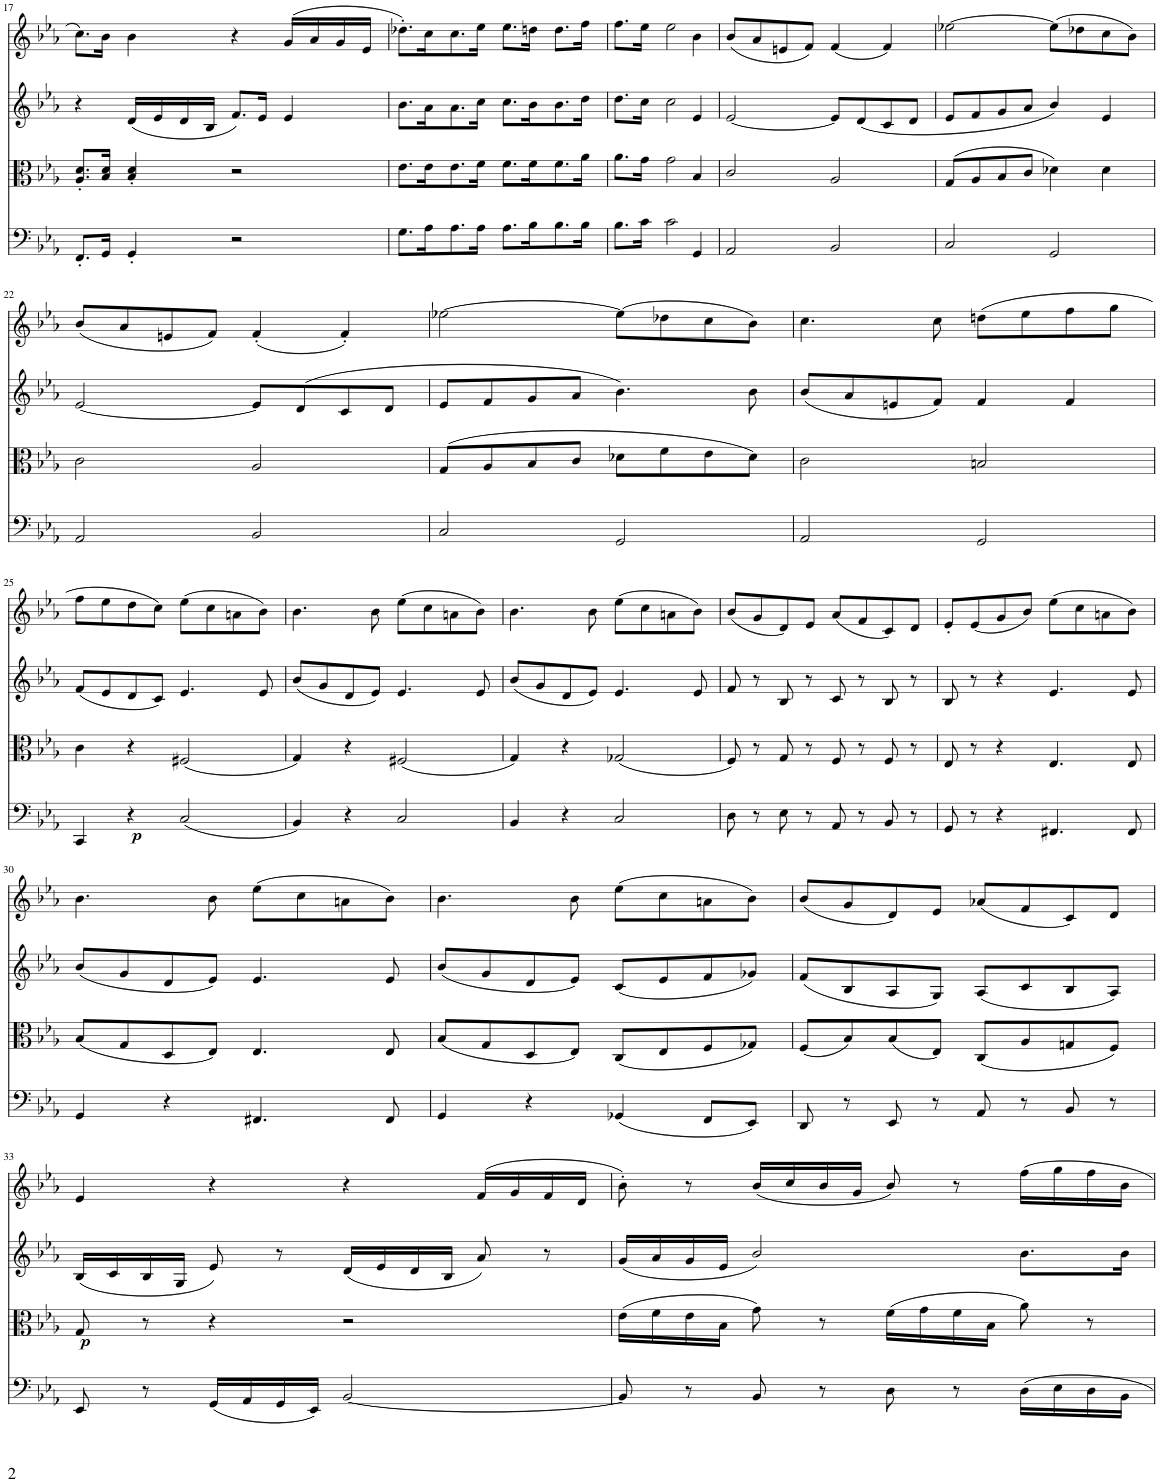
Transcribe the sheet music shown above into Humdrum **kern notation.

**kern	**dynam	**kern	**dynam	**kern	**kern
*part4	*part4	*part3	*part3	*part2	*part1
*staff4	*staff4	*staff3	*staff3	*staff2	*staff1
*I"Piano	*	*I"Piano	*	*I"Piano	*I"Piano
*I'Pno	*	*I'Pno	*	*I'Pno	*I'Pno
!!LO:PB:g=z
*clefF4	*	*clefC3	*	*clefG2	*clefG2
*k[b-e-a-]	*	*k[b-e-a-]	*	*k[b-e-a-]	*k[b-e-a-]
*M4/4	*	*M4/4	*	*M4/4	*M4/4
*met(c)	*	*met(c)	*	*met(c)	*met(c)
=17	=17	=17	=17	=17	=17
8.FF'/L	.	8.A-/' 8.d/'L	.	4r	8.cc\L
16GG/Jk	.	16B-/ 16d/Jk	.	.	16b-\Jk
4GG'/	.	4B-/' 4d/'	.	(16d/LL	4b-\
.	.	.	.	16e-/	.
.	.	.	.	16d/	.
.	.	.	.	16B-/JJ	.
2r	.	2r	.	8.f/L)	4r
.	.	.	.	16e-/Jk	.
.	.	.	.	4e-/	(16g/LL
.	.	.	.	.	16a-/
.	.	.	.	.	16g/
.	.	.	.	.	16e-/JJ
=18	=18	=18	=18	=18	=18
8.G\L	.	8.e-\L	.	8.b-\L	8.dd-X'\L)
16A-\K	.	16e-\K	.	16a-\K	16cc\K
8.A-\	.	8.e-\	.	8.a-\	8.cc\
16A-\Jk	.	16f\Jk	.	16cc\Jk	16ee-\Jk
8.A-\L	.	8.f\L	.	8.cc\L	8.ee-\L
16B-\K	.	16f\K	.	16b-\K	16ddn\Jk
8.B-\	.	8.f\	.	8.b-\	8.dd\L
16B-\Jk	.	16a-\Jk	.	16dd\Jk	16ff\Jk
=19	=19	=19	=19	=19	=19
8.B-\L	.	8.a-\L	.	8.dd\L	8.ff\L
16c\Jk	.	16g\Jk	.	16cc\Jk	16ee-\Jk
2c\	.	2g\	.	2cc\	2ee-\
4GG/	.	4B-/	.	4e-/	4b-\
=20	=20	=20	=20	=20	=20
2AA-/	.	2c/	.	[2e-/	(8b-/L
.	.	.	.	.	8a-/
.	.	.	.	.	8en/
.	.	.	.	.	8f/J)
2BB-/	.	2A-/	.	8e-/L]	(4f/
.	.	.	.	(8d/	.
.	.	.	.	8c/	4f/)
.	.	.	.	8d/J	.
=21	=21	=21	=21	=21	=21
2C/	.	(8G/L	.	8e-/L	[2ee-X\
.	.	8A-/	.	8f/	.
.	.	8B-/	.	8g/	.
.	.	8c/J	.	8a-/J	.
2GG/	.	4d-X\)	.	4b-/)	(8ee-\L]
.	.	.	.	.	8dd-X\
.	.	4d-\	.	4e-/	8cc\
.	.	.	.	.	8b-\J)
!!LO:LB:g=z
=22	=22	=22	=22	=22	=22
2AA-/	.	2c\	.	[2e-/	(8b-/L
.	.	.	.	.	8a-/
.	.	.	.	.	8en/
.	.	.	.	.	8f/J)
2BB-/	.	2A-/	.	8e-/L]	(4f'/
.	.	.	.	(8d/	.
.	.	.	.	8c/	4f'/)
.	.	.	.	8d/J	.
=23	=23	=23	=23	=23	=23
2C/	.	(8G/L	.	8e-/L	[2ee-X\
.	.	8A-/	.	8f/	.
.	.	8B-/	.	8g/	.
.	.	8c/J	.	8a-/J	.
2GG/	.	8d-X\L	.	4.b-\)	(8ee-\L]
.	.	8f\	.	.	8dd-X\
.	.	8e-\	.	.	8cc\
.	.	8d-\J)	.	8b-\	8b-\J)
=24	=24	=24	=24	=24	=24
2AA-/	.	2c\	.	(8b-/L	4.cc\
.	.	.	.	8a-/	.
.	.	.	.	8en/	.
.	.	.	.	8f/J)	8cc\
2GG/	.	2Bn/	.	4f/	(8ddn\L
.	.	.	.	.	8ee-\
.	.	.	.	4f/	8ff\
.	.	.	.	.	8gg\J
!!LO:LB:g=z
=25	=25	=25	=25	=25	=25
4CC/	.	4c\	.	(8f/L	8ff\L
.	.	.	.	8e-/	8ee-\
!	!LO:DY:b	!	!	!	!
4r	p	4r	.	8d/	8dd\
.	.	.	.	8c/J)	8cc\J)
(2C/	.	(2F#X/	.	4.e-/	(8ee-\L
.	.	.	.	.	8cc\
.	.	.	.	.	8an\
.	.	.	.	8e-/	8b-\J)
=26	=26	=26	=26	=26	=26
4BB-/)	.	4G/)	.	(8b-/L	4.b-\
.	.	.	.	8g/	.
4r	.	4r	.	8d/	.
.	.	.	.	8e-/J)	8b-\
2C/	.	(2F#X/	.	4.e-/	(8ee-\L
.	.	.	.	.	8cc\
.	.	.	.	.	8an\
.	.	.	.	8e-/	8b-\J)
=27	=27	=27	=27	=27	=27
4BB-/	.	4G/)	.	(8b-/L	4.b-\
.	.	.	.	8g/	.
4r	.	4r	.	8d/	.
.	.	.	.	8e-/J)	8b-\
2C/	.	(2G-X/	.	4.e-/	(8ee-\L
.	.	.	.	.	8cc\
.	.	.	.	.	8an\
.	.	.	.	8e-/	8b-\J)
=28	=28	=28	=28	=28	=28
8D\	.	8F/)	.	8f/	(8b-/L
8r	.	8r	.	8r	8g/
8E-\	.	8G/	.	8B-/	8d/)
8r	.	8r	.	8r	8e-/J
8AA-/	.	8F/	.	8c/	(8a-/L
8r	.	8r	.	8r	8f/
8BB-/	.	8F/	.	8B-/	8c/)
8r	.	8r	.	8r	8d/J
=29	=29	=29	=29	=29	=29
8GG/	.	8E-/	.	8B-/	8e-'/L
8r	.	8r	.	8r	(8e-/
4r	.	4r	.	4r	8g/
.	.	.	.	.	8b-/J)
4.FF#X/	.	4.E-/	.	4.e-/	(8ee-\L
.	.	.	.	.	8cc\
.	.	.	.	.	8an\
8FF#/	.	8E-/	.	8e-/	8b-\J)
!!LO:LB:g=z
=30	=30	=30	=30	=30	=30
4GG/	.	(8B-/L	.	(8b-/L	4.b-\
.	.	8G/	.	8g/	.
4r	.	8D/	.	8d/	.
.	.	8E-/J)	.	8e-/J)	8b-\
4.FF#X/	.	4.E-/	.	4.e-/	(8ee-\L
.	.	.	.	.	8cc\
.	.	.	.	.	8an\
8FF#/	.	8E-/	.	8e-/	8b-\J)
=31	=31	=31	=31	=31	=31
4GG/	.	(8B-/L	.	(8b-/L	4.b-\
.	.	8G/	.	8g/	.
4r	.	8D/	.	8d/	.
.	.	8E-/J)	.	8e-/J)	8b-\
(4GG-X/	.	(8C/L	.	(8c/L	(8ee-\L
.	.	8E-/	.	8e-/	8cc\
8FF/L	.	8F/	.	8f/	8an\
8EE-/J)	.	8G-X/J)	.	8g-X/J)	8b-\J)
=32	=32	=32	=32	=32	=32
8DD/	.	(8F/L	.	(8f/L	(8b-/L
8r	.	8B-/)	.	8B-/	8g/
8EE-/	.	(8B-/	.	8A-/	8d/)
8r	.	8E-/J)	.	8G/J)	8e-/J
8AA-/	.	(8C/L	.	(8A-/L	(8a-X/L
8r	.	8A-/	.	8c/	8f/
8BB-/	.	8Gn/	.	8B-/	8c/)
8r	.	8F/J)	.	8A-/J)	8d/J
!!LO:LB:g=z
=33	=33	=33	=33	=33	=33
!	!	!	!LO:DY:b	!	!
8EE-/	.	8G/	p	(16B-/LL	4e-/
.	.	.	.	16c/	.
8r	.	8r	.	16B-/	.
.	.	.	.	16G/JJ	.
(16GG/LL	.	4r	.	8e-/)	4r
16AA-/	.	.	.	.	.
16GG/	.	.	.	8r	.
16EE-/JJ)	.	.	.	.	.
[2BB-/	.	2r	.	(16d/LL	4r
.	.	.	.	16e-/	.
.	.	.	.	16d/	.
.	.	.	.	16B-/JJ	.
.	.	.	.	8a-/)	(16f/LL
.	.	.	.	.	16g/
.	.	.	.	8r	16f/
.	.	.	.	.	16d/JJ
=34	=34	=34	=34	=34	=34
8BB-/]	.	(16e-\LL	.	(16g/LL	8b-'\)
.	.	16f\	.	16a-/	.
8r	.	16e-\	.	16g/	8r
.	.	16B-\JJ	.	16e-/JJ	.
8BB-/	.	8g\)	.	2b-/)	(16b-/LL
.	.	.	.	.	16cc/
8r	.	8r	.	.	16b-/
.	.	.	.	.	16g/JJ
8D\	.	(16f\LL	.	.	8b-/)
.	.	16g\	.	.	.
8r	.	16f\	.	.	8r
.	.	16B-\JJ	.	.	.
16D\LL	.	8a-\)	.	8.b-\L	16ff\LL
16E-\	.	.	.	.	16gg\
16D\	.	8r	.	.	16ff\
16BB-\JJ	.	.	.	16b-\Jk	16b-\JJ
=	=	=	=	=	=
*-	*-	*-	*-	*-	*-
